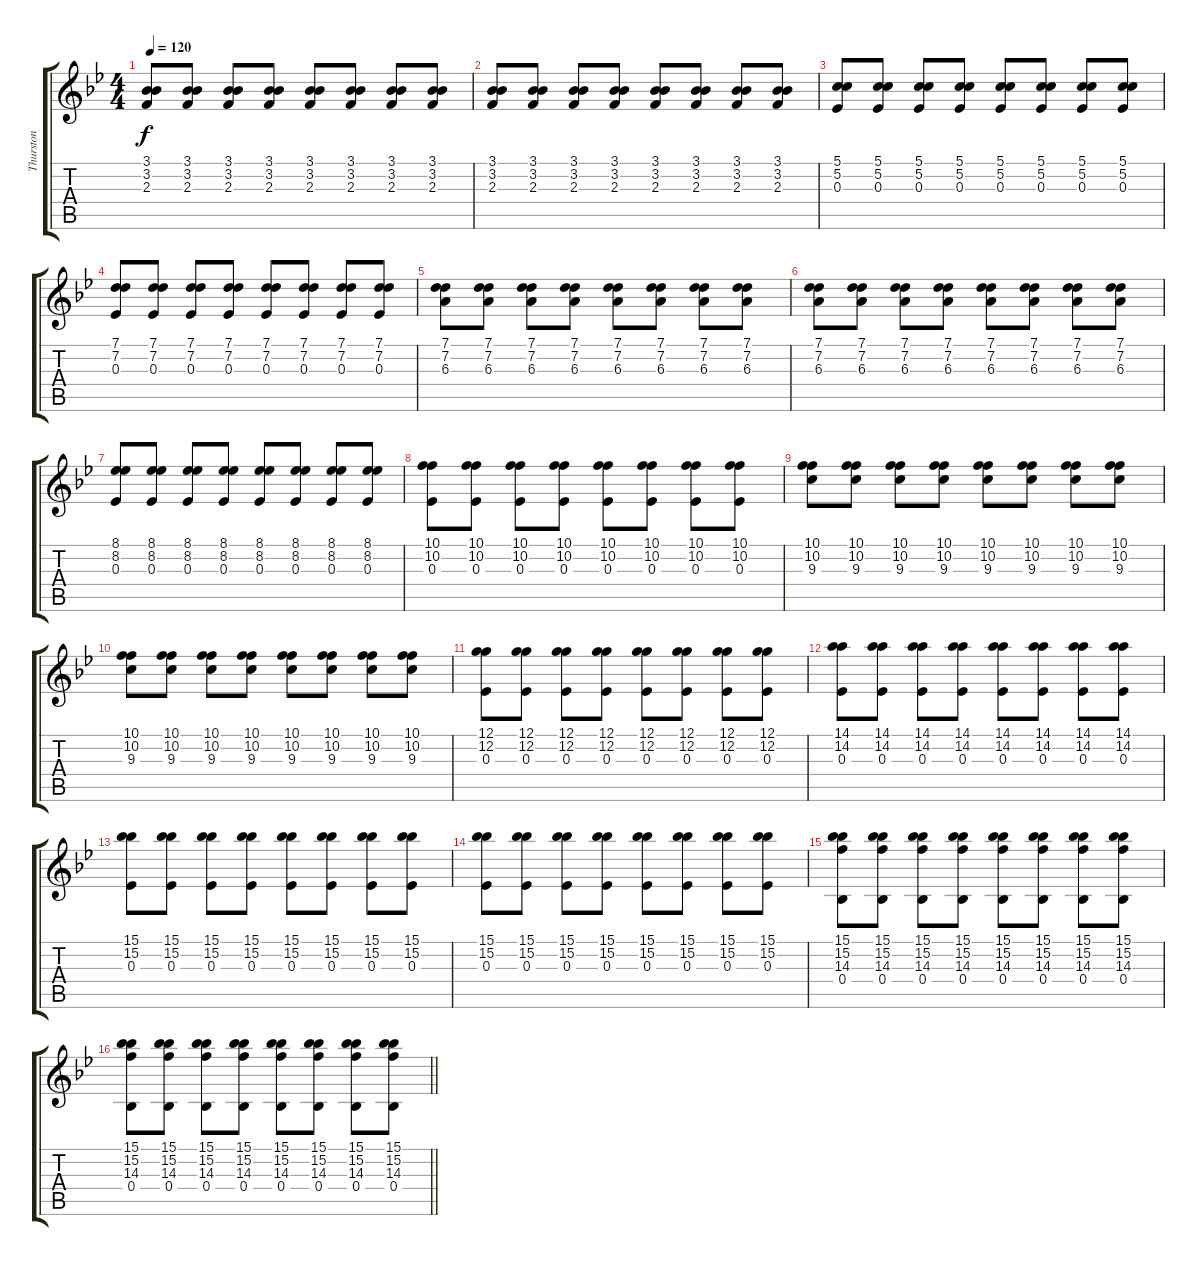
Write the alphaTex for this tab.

\track ("Thurston" "Thurston") {instrument acousticguitarsteel}
\staff {score tabs}
\tuning (G3 G3 Eb3 Bb2 Eb2 D2) {hide}
\ts (4 4)
\tempo 120
\clef g2
\ks gminor
(3.1 3.2 2.3).8{dy f} (3.1 3.2 2.3).8 (3.1 3.2 2.3).8 (3.1 3.2 2.3).8 (3.1 3.2 2.3).8 (3.1 3.2 2.3).8 (3.1 3.2 2.3).8 (3.1 3.2 2.3).8 |
(3.1 3.2 2.3).8 (3.1 3.2 2.3).8 (3.1 3.2 2.3).8 (3.1 3.2 2.3).8 (3.1 3.2 2.3).8 (3.1 3.2 2.3).8 (3.1 3.2 2.3).8 (3.1 3.2 2.3).8 |
(5.1 5.2 0.3).8 (5.1 5.2 0.3).8 (5.1 5.2 0.3).8 (5.1 5.2 0.3).8 (5.1 5.2 0.3).8 (5.1 5.2 0.3).8 (5.1 5.2 0.3).8 (5.1 5.2 0.3).8 |
(7.1 7.2 0.3).8 (7.1 7.2 0.3).8 (7.1 7.2 0.3).8 (7.1 7.2 0.3).8 (7.1 7.2 0.3).8 (7.1 7.2 0.3).8 (7.1 7.2 0.3).8 (7.1 7.2 0.3).8 |
(7.1 7.2 6.3).8 (7.1 7.2 6.3).8 (7.1 7.2 6.3).8 (7.1 7.2 6.3).8 (7.1 7.2 6.3).8 (7.1 7.2 6.3).8 (7.1 7.2 6.3).8 (7.1 7.2 6.3).8 |
(7.1 7.2 6.3).8 (7.1 7.2 6.3).8 (7.1 7.2 6.3).8 (7.1 7.2 6.3).8 (7.1 7.2 6.3).8 (7.1 7.2 6.3).8 (7.1 7.2 6.3).8 (7.1 7.2 6.3).8 |
(8.1 8.2 0.3).8 (8.1 8.2 0.3).8 (8.1 8.2 0.3).8 (8.1 8.2 0.3).8 (8.1 8.2 0.3).8 (8.1 8.2 0.3).8 (8.1 8.2 0.3).8 (8.1 8.2 0.3).8 |
(10.1 10.2 0.3).8 (10.1 10.2 0.3).8 (10.1 10.2 0.3).8 (10.1 10.2 0.3).8 (10.1 10.2 0.3).8 (10.1 10.2 0.3).8 (10.1 10.2 0.3).8 (10.1 10.2 0.3).8 |
(10.1 10.2 9.3).8 (10.1 10.2 9.3).8 (10.1 10.2 9.3).8 (10.1 10.2 9.3).8 (10.1 10.2 9.3).8 (10.1 10.2 9.3).8 (10.1 10.2 9.3).8 (10.1 10.2 9.3).8 |
(10.1 10.2 9.3).8 (10.1 10.2 9.3).8 (10.1 10.2 9.3).8 (10.1 10.2 9.3).8 (10.1 10.2 9.3).8 (10.1 10.2 9.3).8 (10.1 10.2 9.3).8 (10.1 10.2 9.3).8 |
(12.1 12.2 0.3).8 (12.1 12.2 0.3).8 (12.1 12.2 0.3).8 (12.1 12.2 0.3).8 (12.1 12.2 0.3).8 (12.1 12.2 0.3).8 (12.1 12.2 0.3).8 (12.1 12.2 0.3).8 |
(14.1 14.2 0.3).8 (14.1 14.2 0.3).8 (14.1 14.2 0.3).8 (14.1 14.2 0.3).8 (14.1 14.2 0.3).8 (14.1 14.2 0.3).8 (14.1 14.2 0.3).8 (14.1 14.2 0.3).8 |
(15.1 15.2 0.3).8 (15.1 15.2 0.3).8 (15.1 15.2 0.3).8 (15.1 15.2 0.3).8 (15.1 15.2 0.3).8 (15.1 15.2 0.3).8 (15.1 15.2 0.3).8 (15.1 15.2 0.3).8 |
(15.1 15.2 0.3).8 (15.1 15.2 0.3).8 (15.1 15.2 0.3).8 (15.1 15.2 0.3).8 (15.1 15.2 0.3).8 (15.1 15.2 0.3).8 (15.1 15.2 0.3).8 (15.1 15.2 0.3).8 |
(15.1 15.2 14.3 0.4).8 (15.1 15.2 14.3 0.4).8 (15.1 15.2 14.3 0.4).8 (15.1 15.2 14.3 0.4).8 (15.1 15.2 14.3 0.4).8 (15.1 15.2 14.3 0.4).8 (15.1 15.2 14.3 0.4).8 (15.1 15.2 14.3 0.4).8 |
\barLineRight lightlight
(15.1 15.2 14.3 0.4).8 (15.1 15.2 14.3 0.4).8 (15.1 15.2 14.3 0.4).8 (15.1 15.2 14.3 0.4).8 (15.1 15.2 14.3 0.4).8 (15.1 15.2 14.3 0.4).8 (15.1 15.2 14.3 0.4).8 (15.1 15.2 14.3 0.4).8
